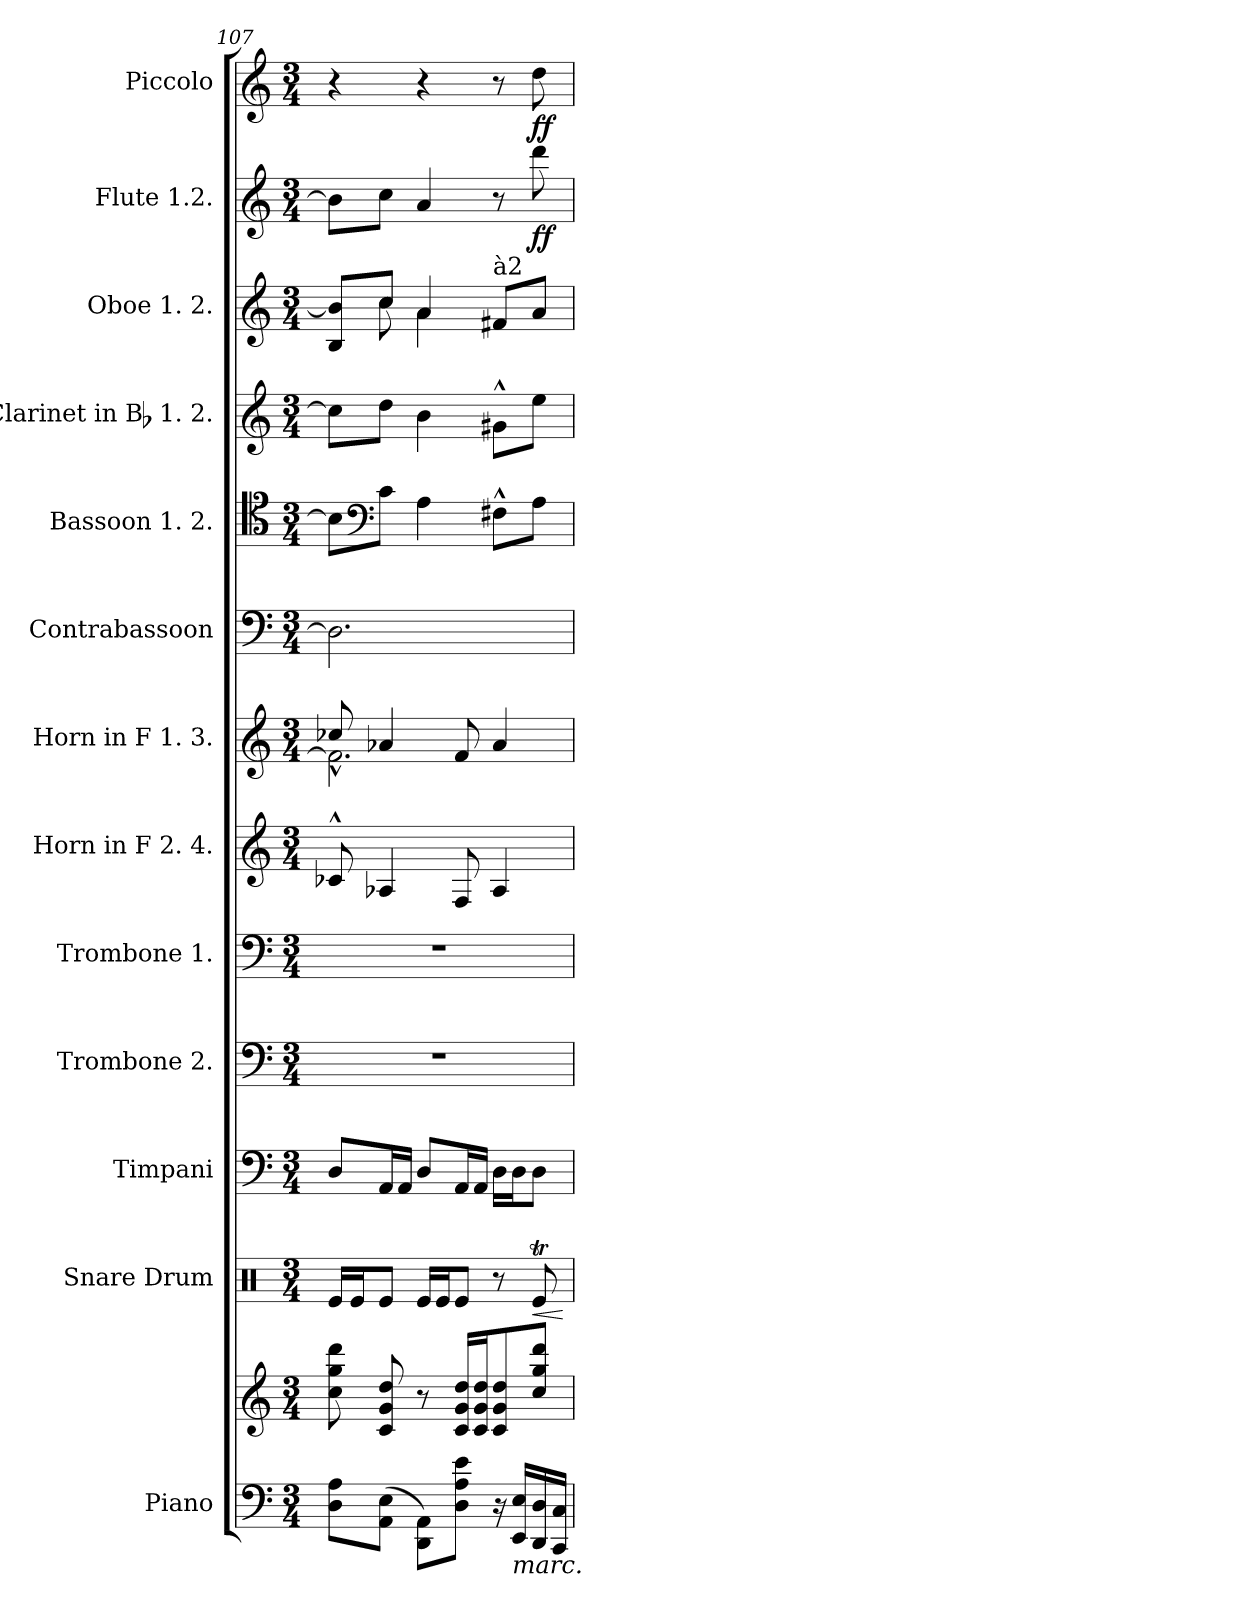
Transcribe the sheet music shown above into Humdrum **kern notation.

**kern	**kern	**kern	**dynam	**kern	**kern	**kern	**kern	**kern	**kern	**kern	**kern	**kern	**kern	**dynam	**kern	**dynam
*part13	*part13	*part12	*part12	*part11	*part10	*part9	*part8	*part7	*part6	*part5	*part4	*part3	*part2	*part2	*part1	*part1
*staff14	*staff13	*staff12	*staff12	*staff11	*staff10	*staff9	*staff8	*staff7	*staff6	*staff5	*staff4	*staff3	*staff2	*staff2	*staff1	*staff1
*I"Piano	*	*I"Snare Drum	*	*I"Timpani	*I"Trombone 2.	*I"Trombone 1.	*I"Horn in F 2. 4.	*I"Horn in F 1. 3.	*I"Contrabassoon	*I"Bassoon 1. 2.	*I"Clarinet in Bb 1. 2.	*I"Oboe 1. 2.	*I"Flute 1.2.	*	*I"Piccolo	*
*I'Pno.	*	*I'S.D.	*	*I'Timp.	*I'Tbn. 2.	*I'Tbn. 1	*I'Hn. in F 2. 4.	*I'Hn. in F 1. 3.	*I'Cbsn.	*I'Bsn. 1. 2.	*I'Cl. in Bb 1. 2.	*I'Ob. 1. 2.	*I'Fl. 1. 2.	*	*I'Picc.	*
*clefF4	*clefG2	*clefX	*	*clefF4	*clefF4	*clefF4	*clefG2	*clefG2	*clefF4	*clefC4	*clefG2	*clefG2	*clefG2	*	*clefG2	*
*	*	*	*	*	*	*	*ITrd4c7	*ITrd4c7	*ITrd7c12	*	*ITrd1c2	*	*	*	*ITrd-7c-12	*
*k[]	*k[]	*k[]	*	*k[]	*k[]	*k[]	*k[b-]	*k[b-]	*k[]	*k[]	*k[b-e-]	*k[]	*k[]	*	*k[]	*
*M3/4	*M3/4	*M3/4	*	*M3/4	*M3/4	*M3/4	*M3/4	*M3/4	*M3/4	*M3/4	*M3/4	*M3/4	*M3/4	*	*M3/4	*
=107	=107	=107	=107	=107	=107	=107	=107	=107	=107	=107	=107	=107	=107	=107	=107	=107
*	*	*	*	*	*	*	*	*^	*	*	*	*^	*	*	*	*
8D\ 8A\L	8cc 8gg 8ddd	16Re/LL	.	8DL	4%3r	4%3r	8F-X^^	2.B-\]	8f-X^^>/	2.DD]	8B\L]	8b\L]	8B/ 8b]/L	8ryy	8b\L]	.	4r	.
.	.	16Re/J	.	.	.	.	.	.	.	.	.	.	.	.	.	.	.	.
*	*	*	*	*	*	*	*	*	*	*	*clefF4	*	*	*	*	*	*	*
(8AA\ 8E\J	8c 8g 8dd	8Re/J	.	16AAL	.	.	4D-X	.	4d-X/	.	8c\J	8cc\J	8cc/J	8cc	8cc\J	.	.	.
.	.	.	.	16AAJJ	.	.	.	.	.	.	.	.	.	.	.	.	.	.
8DD\ 8AA\L)	8r	16Re/LL	.	8DL	.	.	.	.	.	.	4A	4a	4a	4a	4a	.	4r	.
.	.	16Re/J	.	.	.	.	.	.	.	.	.	.	.	.	.	.	.	.
8D\ 8A\ 8e\J	16c 16g 16ddLL	8Re/J	.	16AAL	.	.	8BB-	.	8B-/	.	.	.	.	.	.	.	.	.
.	16c 16g 16ddJ	.	.	16AAJJ	.	.	.	.	.	.	.	.	.	.	.	.	.	.
!	!	!	!	!	!	!	!	!	!	!	!	!	!LO:TX:a:t=à2	!	!	!	!	!
16r	8c 8g 8dd	8r	.	16DLL	.	.	4D-	.	4d-/	.	8F#X^^\L	8f#X^^\L	8f#X/L	4ryy	8r	.	8r	.
!LO:TX:b:i:t=marc.	!	!	!	!	!	!	!	!	!	!	!	!	!	!	!	!	!	!
16EE/ 16E/LL	.	.	.	16DJ	.	.	.	.	.	.	.	.	.	.	.	.	.	.
!	!	!	!LO:HP:b	!	!	!	!	!	!	!	!	!	!	!	!	!	!	!
16DD/ 16D/	8cc 8gg 8dddJ	8Ret/	<	8DJ	.	.	.	.	.	.	8A\J	8dd\J	8a/J	.	8ddd	ff	8ddd	ff
16CC/ 16C/JJ	.	.	.	.	.	.	.	.	.	.	.	.	.	.	.	.	.	.
*	*	*	*	*	*	*	*	*v	*v	*	*	*	*v	*v	*	*	*	*
.	.	.	[	.	.	.	.	.	.	.	.	.	.	.	.	.
=	=	=	=	=	=	=	=	=	=	=	=	=	=	=	=	=
*-	*-	*-	*-	*-	*-	*-	*-	*-	*-	*-	*-	*-	*-	*-	*-	*-
